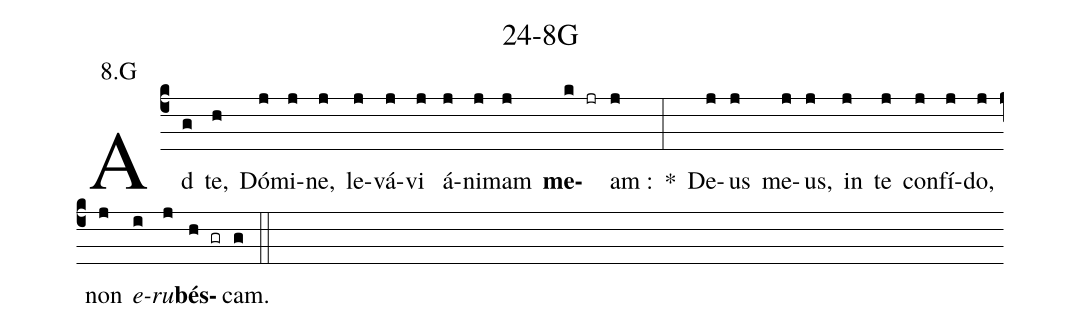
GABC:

name: 24-8G;
annotation: 8.G;
%%
(c4)Ad(g) te,(h) Dó(j)mi(j)ne,(j) le(j)vá(j)vi(j) á(j)ni(j)mam(j) <b>me</b>(k jr)am :(j) <sp>*</sp>(:) De(j)us(j) me(j)us,(j) in(j) te(j) con(j)fí(j)do,(j) non(j) <i>e</i>(i)<i>ru</i>(j)<b>bés</b>(h gr)cam.(g) (::)
